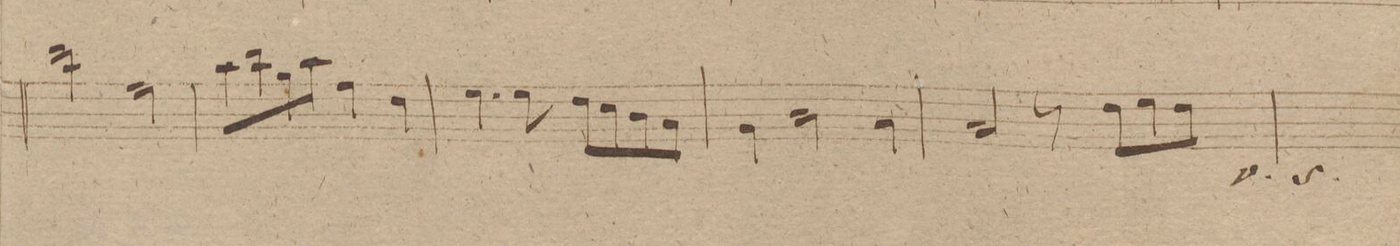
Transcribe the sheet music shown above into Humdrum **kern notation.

**kern	**dynam
*I"Clarinetto 1mo in. A.	*
*clefG2	*
*k[f#c#g#d#]	*
*met(c)	*
*M4/4	*
2gg#\	.
2ee\	.
=229	=229
8ff#\L	.
8gg#\	.
8ee\	.
8ff#\J	.
4dd#\	.
4b\	.
=230	=230
4.cc#\	.
8cc#\	.
8b\L	.
8a\	.
8g#\	.
8f#\J	.
=231	=231
4e\	.
2g#\	.
4f#\	.
=232	=232
2f#/	.
8r	.
8b\L	.
8cc#\	.
8b\J	.
=233	=233
*-	*-
